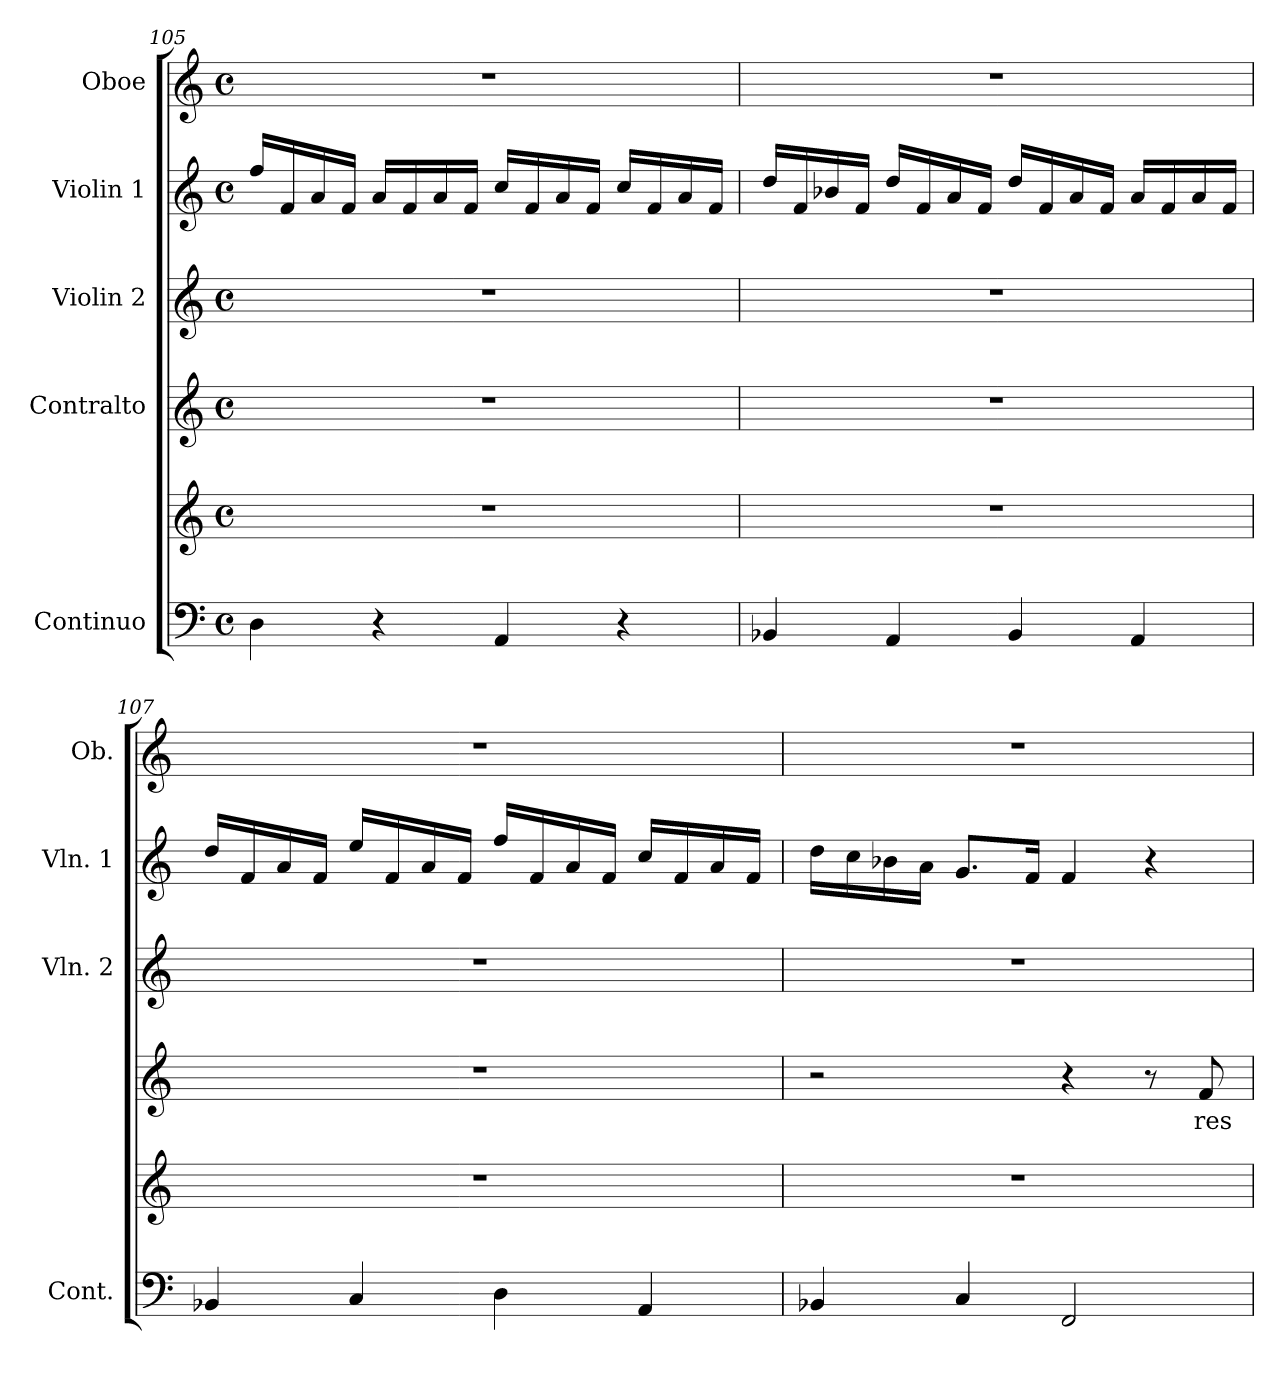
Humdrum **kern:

**kern	**kern	**kern	**text	**kern	**kern	**kern
*part5	*part5	*part4	*part4	*part3	*part2	*part1
*staff6	*staff5	*staff4	*staff4	*staff3	*staff2	*staff1
*I"Continuo	*	*I"Contralto	*	*I"Violin 2	*I"Violin 1	*I"Oboe
*I'Cont.	*	*	*	*I'Vln. 2	*I'Vln. 1	*I'Ob.
!!LO:LB:g=z
*clefF4	*clefG2	*clefG2	*	*clefG2	*clefG2	*clefG2
*k[]	*k[]	*k[]	*	*k[]	*k[]	*k[]
*C:	*C:	*C:	*	*C:	*C:	*C:
*M4/4	*M4/4	*M4/4	*	*M4/4	*M4/4	*M4/4
*met(c)	*met(c)	*met(c)	*	*met(c)	*met(c)	*met(c)
=105	=105	=105	=105	=105	=105	=105
4Di\	1r	1r	.	1r	16ffi/LL	1r
.	.	.	.	.	16fi/	.
.	.	.	.	.	16ai/	.
.	.	.	.	.	16fi/JJ	.
4r	.	.	.	.	16ai/LL	.
.	.	.	.	.	16fi/	.
.	.	.	.	.	16ai/	.
.	.	.	.	.	16fi/JJ	.
4AAi/	.	.	.	.	16cci/LL	.
.	.	.	.	.	16fi/	.
.	.	.	.	.	16ai/	.
.	.	.	.	.	16fi/JJ	.
4r	.	.	.	.	16cci/LL	.
.	.	.	.	.	16fi/	.
.	.	.	.	.	16ai/	.
.	.	.	.	.	16fi/JJ	.
=106	=106	=106	=106	=106	=106	=106
4BB-Xi/	1r	1r	.	1r	16ddi/LL	1r
.	.	.	.	.	16fi/	.
.	.	.	.	.	16b-Xi/	.
.	.	.	.	.	16fi/JJ	.
4AAi/	.	.	.	.	16ddi/LL	.
.	.	.	.	.	16fi/	.
.	.	.	.	.	16ai/	.
.	.	.	.	.	16fi/JJ	.
4BB-i/	.	.	.	.	16ddi/LL	.
.	.	.	.	.	16fi/	.
.	.	.	.	.	16ai/	.
.	.	.	.	.	16fi/JJ	.
4AAi/	.	.	.	.	16ai/LL	.
.	.	.	.	.	16fi/	.
.	.	.	.	.	16ai/	.
.	.	.	.	.	16fi/JJ	.
=107	=107	=107	=107	=107	=107	=107
4BB-Xi/	1r	1r	.	1r	16ddi/LL	1r
.	.	.	.	.	16fi/	.
.	.	.	.	.	16ai/	.
.	.	.	.	.	16fi/JJ	.
4Ci/	.	.	.	.	16eei/LL	.
.	.	.	.	.	16fi/	.
.	.	.	.	.	16ai/	.
.	.	.	.	.	16fi/JJ	.
4Di\	.	.	.	.	16ffi/LL	.
.	.	.	.	.	16fi/	.
.	.	.	.	.	16ai/	.
.	.	.	.	.	16fi/JJ	.
4AAi/	.	.	.	.	16cci/LL	.
.	.	.	.	.	16fi/	.
.	.	.	.	.	16ai/	.
.	.	.	.	.	16fi/JJ	.
!!LO:LB:g=z
=108	=108	=108	=108	=108	=108	=108
4BB-Xi/	1r	2r	.	1r	16ddi\LL	1r
.	.	.	.	.	16cci\	.
.	.	.	.	.	16b-Xi\	.
.	.	.	.	.	16ai\JJ	.
4Ci/	.	.	.	.	8.gi/L	.
.	.	.	.	.	16fi/Jk	.
2FFi/	.	4r	.	.	4fi/	.
.	.	8r	.	.	4r	.
!	!	!	!LO:LY:b:color=#000000	!	!	!
.	.	8fi/	res-	.	.	.
=	=	=	=	=	=	=
*-	*-	*-	*-	*-	*-	*-
